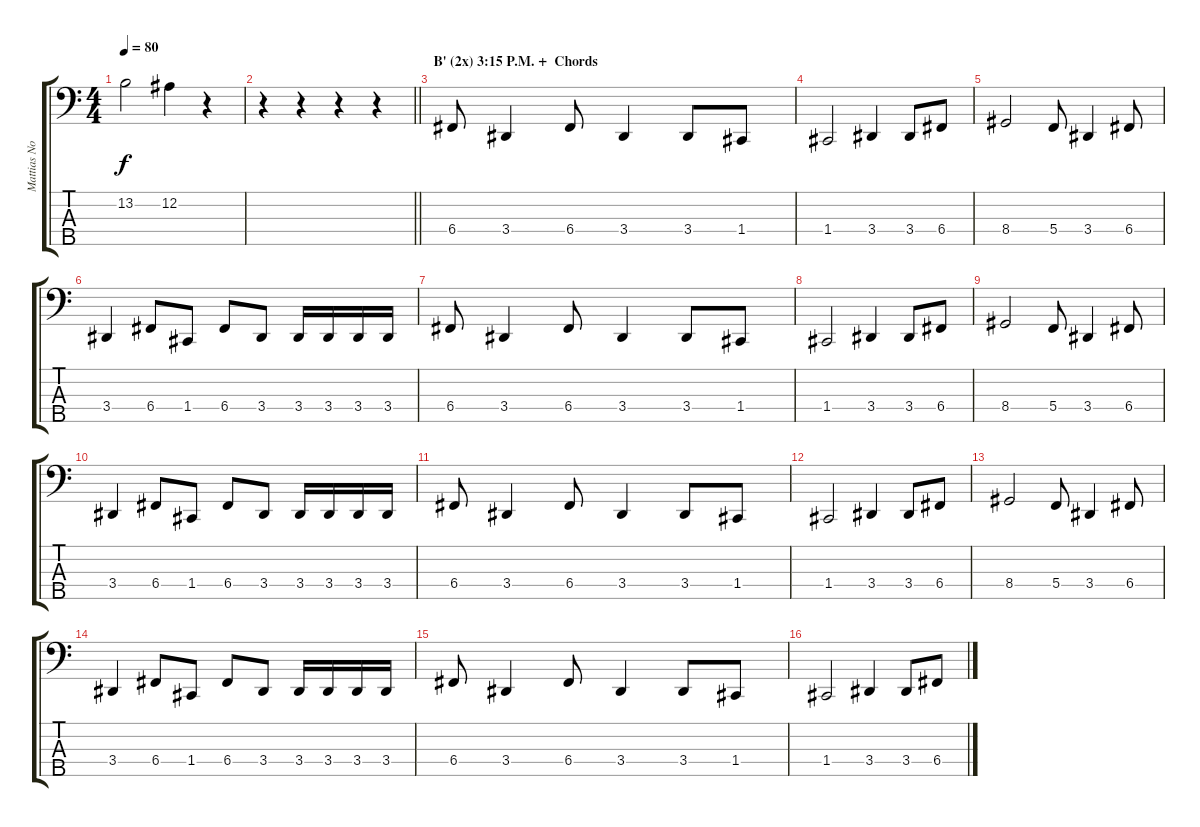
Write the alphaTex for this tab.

\track ("Mattias Norrman (Bass Guitar) (GCFA#D#)" "Mattias No") {instrument electricbasspick}
\staff {score tabs}
\tuning (Eb2 Bb1 F1 C1 G0) {hide}
\ts (4 4)
\tempo 80
\clef f4
\ks c
13.2.2{dy f} 12.2.4 r.4 |
\barLineRight lightlight
r.4 r.4 r.4 r.4 |
\section ("" "B' (2x) 3:15 P.M. +  Chords")
6.4.8 3.4.4 6.4.8 3.4.4 3.4.8 1.4.8 |
1.4.2 3.4.4 3.4.8 6.4.8 |
8.4.2 5.4.8 3.4.4 6.4.8 |
3.4.4 6.4.8 1.4.8 6.4.8 3.4.8 3.4.16 3.4.16 3.4.16 3.4.16 |
6.4.8 3.4.4 6.4.8 3.4.4 3.4.8 1.4.8 |
1.4.2 3.4.4 3.4.8 6.4.8 |
8.4.2 5.4.8 3.4.4 6.4.8 |
3.4.4 6.4.8 1.4.8 6.4.8 3.4.8 3.4.16 3.4.16 3.4.16 3.4.16 |
6.4.8 3.4.4 6.4.8 3.4.4 3.4.8 1.4.8 |
1.4.2 3.4.4 3.4.8 6.4.8 |
8.4.2 5.4.8 3.4.4 6.4.8 |
3.4.4 6.4.8 1.4.8 6.4.8 3.4.8 3.4.16 3.4.16 3.4.16 3.4.16 |
6.4.8 3.4.4 6.4.8 3.4.4 3.4.8 1.4.8 |
1.4.2 3.4.4 3.4.8 6.4.8
